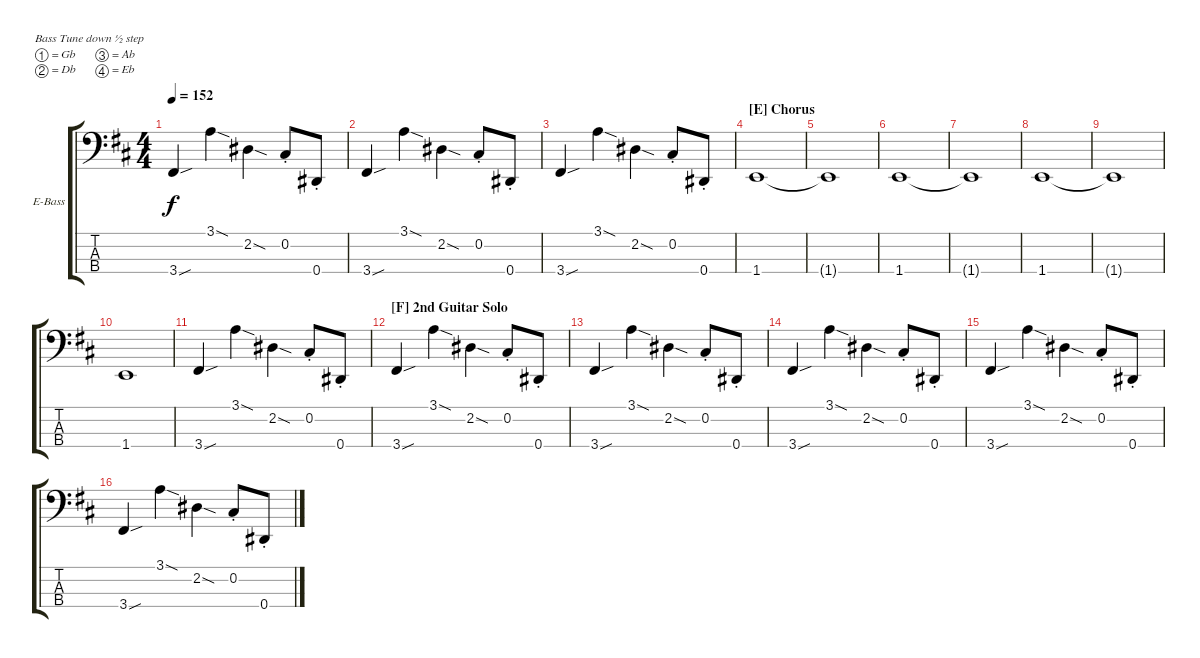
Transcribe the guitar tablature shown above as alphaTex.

\defaultSystemsLayout 4
\bracketExtendMode groupsimilarinstruments
\firstSystemTrackNameOrientation horizontal
\otherSystemsTrackNameOrientation horizontal
\track ("Electric Bass" "E-Bass") {instrument electricbassfinger}
\staff {score tabs}
\tuning (Gb2 Db2 Ab1 Eb1)
\ts (4 4)
\tempo 152
\clef f4
\ks d
3.4{sou}.4{dy f} 3.1{sod}.4 2.2{sod}.4 0.2{st}.8 0.4{st}.8 |
3.4{sou}.4 3.1{sod}.4 2.2{sod}.4 0.2{st}.8 0.4{st}.8 |
3.4{sou}.4 3.1{sod}.4 2.2{sod}.4 0.2{st}.8 0.4{st}.8 |
\section ("E" "Chorus")
1.4.1 |
1.4{t}.1 |
1.4.1 |
1.4{t}.1 |
1.4.1 |
1.4{t}.1 |
1.4.1 |
3.4{sou}.4 3.1{sod}.4 2.2{sod}.4 0.2{st}.8 0.4{st}.8 |
\section ("F" "2nd Guitar Solo")
3.4{sou}.4 3.1{sod}.4 2.2{sod}.4 0.2{st}.8 0.4{st}.8 |
3.4{sou}.4 3.1{sod}.4 2.2{sod}.4 0.2{st}.8 0.4{st}.8 |
3.4{sou}.4 3.1{sod}.4 2.2{sod}.4 0.2{st}.8 0.4{st}.8 |
3.4{sou}.4 3.1{sod}.4 2.2{sod}.4 0.2{st}.8 0.4{st}.8 |
3.4{sou}.4 3.1{sod}.4 2.2{sod}.4 0.2{st}.8 0.4{st}.8
